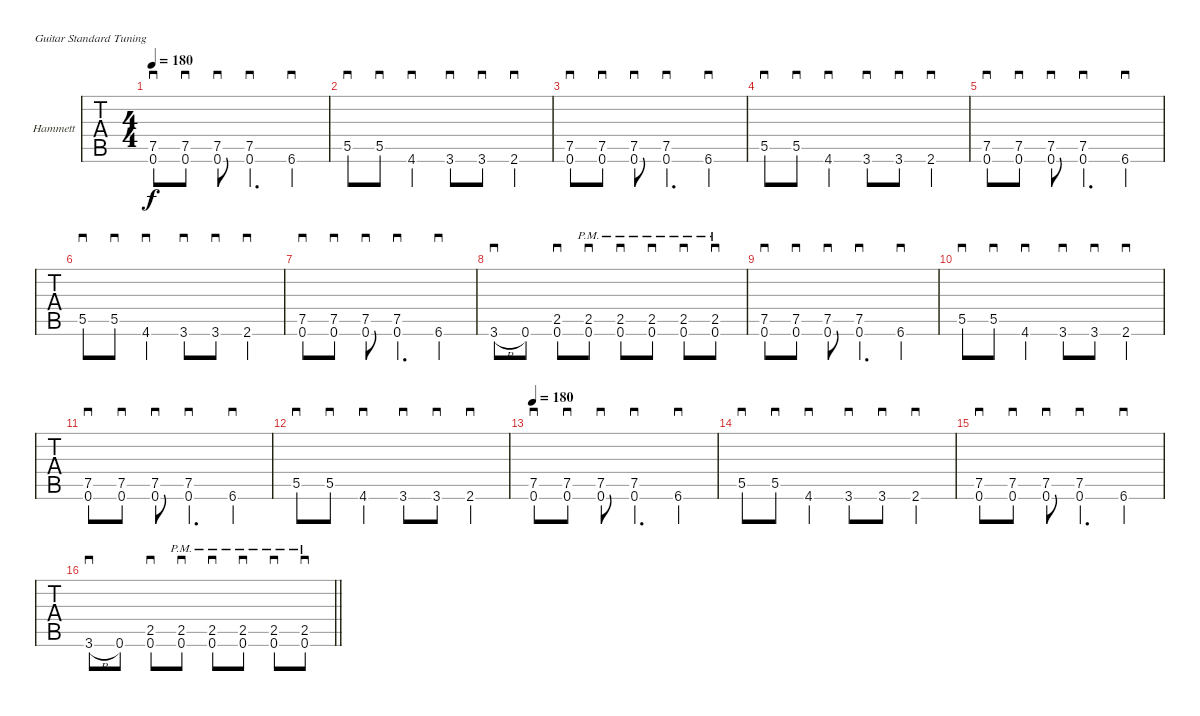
\bracketExtendMode groupsimilarinstruments
\firstSystemTrackNameOrientation horizontal
\otherSystemsTrackNameOrientation horizontal
\track ("Guitar 2" "Hammett") {instrument overdrivenguitar}
\staff {tabs}
\tuning (E4 B3 G3 D3 A2 E2)
\ts (4 4)
\beaming (8 2 2 2 2)
\tempo 180
\clef g2
\ks c
(7.5 0.6).8{sd dy f} (7.5 0.6).8{sd} (7.5 0.6).8{sd} (7.5 0.6).4{d sd} 6.6.4{sd} |
5.5.8{sd} 5.5.8{sd} 4.6.4{sd} 3.6.8{sd} 3.6.8{sd} 2.6.4{sd} |
(7.5 0.6).8{sd} (7.5 0.6).8{sd} (7.5 0.6).8{sd} (7.5 0.6).4{d sd} 6.6.4{sd} |
5.5.8{sd} 5.5.8{sd} 4.6.4{sd} 3.6.8{sd} 3.6.8{sd} 2.6.4{sd} |
(7.5 0.6).8{sd} (7.5 0.6).8{sd} (7.5 0.6).8{sd} (7.5 0.6).4{d sd} 6.6.4{sd} |
5.5.8{sd} 5.5.8{sd} 4.6.4{sd} 3.6.8{sd} 3.6.8{sd} 2.6.4{sd} |
(7.5 0.6).8{sd} (7.5 0.6).8{sd} (7.5 0.6).8{sd} (7.5 0.6).4{d sd} 6.6.4{sd} |
3.6{h}.8{sd} 0.6.8 (2.5 0.6).8{sd} (2.5{pm} 0.6{pm}).8{sd} (2.5{pm} 0.6{pm}).8{sd} (2.5{pm} 0.6{pm}).8{sd} (2.5{pm} 0.6{pm}).8{sd} (2.5{pm} 0.6{pm}).8{sd} |
(7.5 0.6).8{sd} (7.5 0.6).8{sd} (7.5 0.6).8{sd} (7.5 0.6).4{d sd} 6.6.4{sd} |
5.5.8{sd} 5.5.8{sd} 4.6.4{sd} 3.6.8{sd} 3.6.8{sd} 2.6.4{sd} |
(7.5 0.6).8{sd} (7.5 0.6).8{sd} (7.5 0.6).8{sd} (7.5 0.6).4{d sd} 6.6.4{sd} |
5.5.8{sd} 5.5.8{sd} 4.6.4{sd} 3.6.8{sd} 3.6.8{sd} 2.6.4{sd} |
\tempo 180
(7.5 0.6).8{sd} (7.5 0.6).8{sd} (7.5 0.6).8{sd} (7.5 0.6).4{d sd} 6.6.4{sd} |
5.5.8{sd} 5.5.8{sd} 4.6.4{sd} 3.6.8{sd} 3.6.8{sd} 2.6.4{sd} |
(7.5 0.6).8{sd} (7.5 0.6).8{sd} (7.5 0.6).8{sd} (7.5 0.6).4{d sd} 6.6.4{sd} |
\barLineRight lightlight
3.6{h}.8{sd} 0.6.8 (2.5 0.6).8{sd} (2.5{pm} 0.6{pm}).8{sd} (2.5{pm} 0.6{pm}).8{sd} (2.5{pm} 0.6{pm}).8{sd} (2.5{pm} 0.6{pm}).8{sd} (2.5{pm} 0.6{pm}).8{sd}
